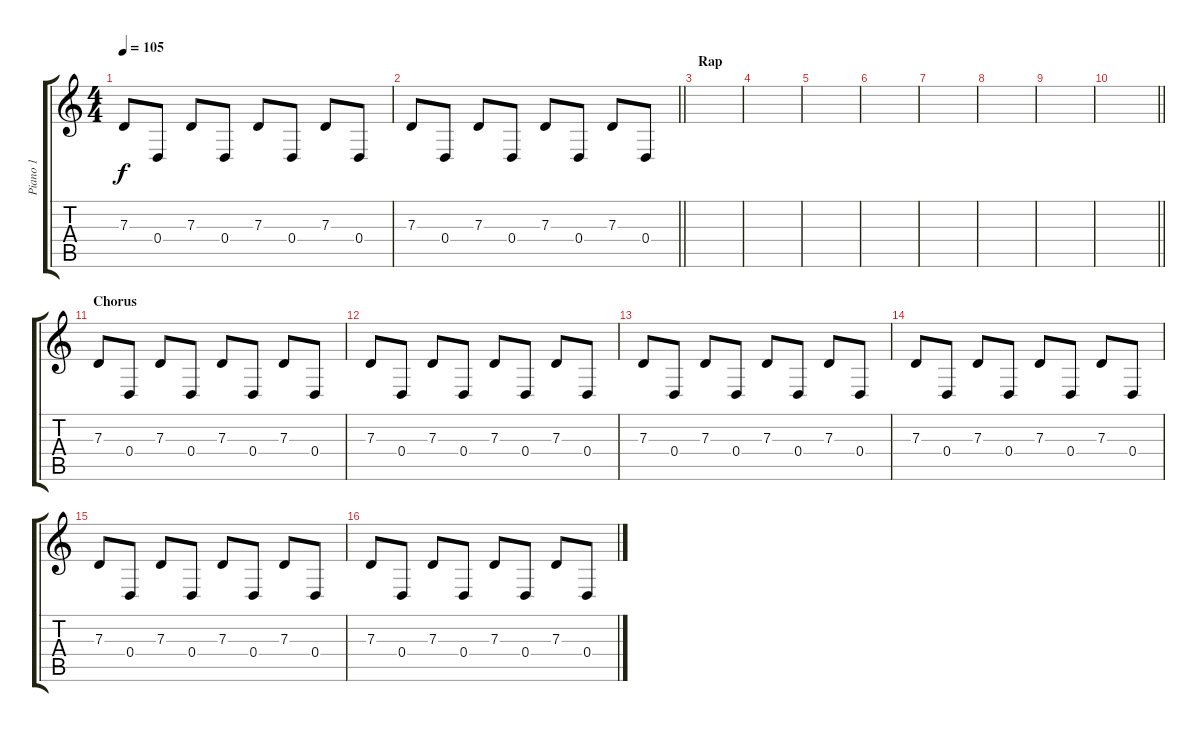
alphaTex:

\track ("Piano 1" "Piano 1") {instrument acousticgrandpiano}
\staff {score tabs}
\tuning (E4 B3 G3 D3 A2 E2) {hide}
\ts (4 4)
\tempo 105
\clef g2
\ks c
7.3.8{dy f} 0.4.8 7.3.8 0.4.8 7.3.8 0.4.8 7.3.8 0.4.8 |
\barLineRight lightlight
7.3.8 0.4.8 7.3.8 0.4.8 7.3.8 0.4.8 7.3.8 0.4.8 |
\section ("" "Rap")
|
|
|
|
|
|
|
\barLineRight lightlight
|
\section ("" "Chorus")
7.3.8 0.4.8 7.3.8 0.4.8 7.3.8 0.4.8 7.3.8 0.4.8 |
7.3.8 0.4.8 7.3.8 0.4.8 7.3.8 0.4.8 7.3.8 0.4.8 |
7.3.8 0.4.8 7.3.8 0.4.8 7.3.8 0.4.8 7.3.8 0.4.8 |
7.3.8 0.4.8 7.3.8 0.4.8 7.3.8 0.4.8 7.3.8 0.4.8 |
7.3.8 0.4.8 7.3.8 0.4.8 7.3.8 0.4.8 7.3.8 0.4.8 |
7.3.8 0.4.8 7.3.8 0.4.8 7.3.8 0.4.8 7.3.8 0.4.8
